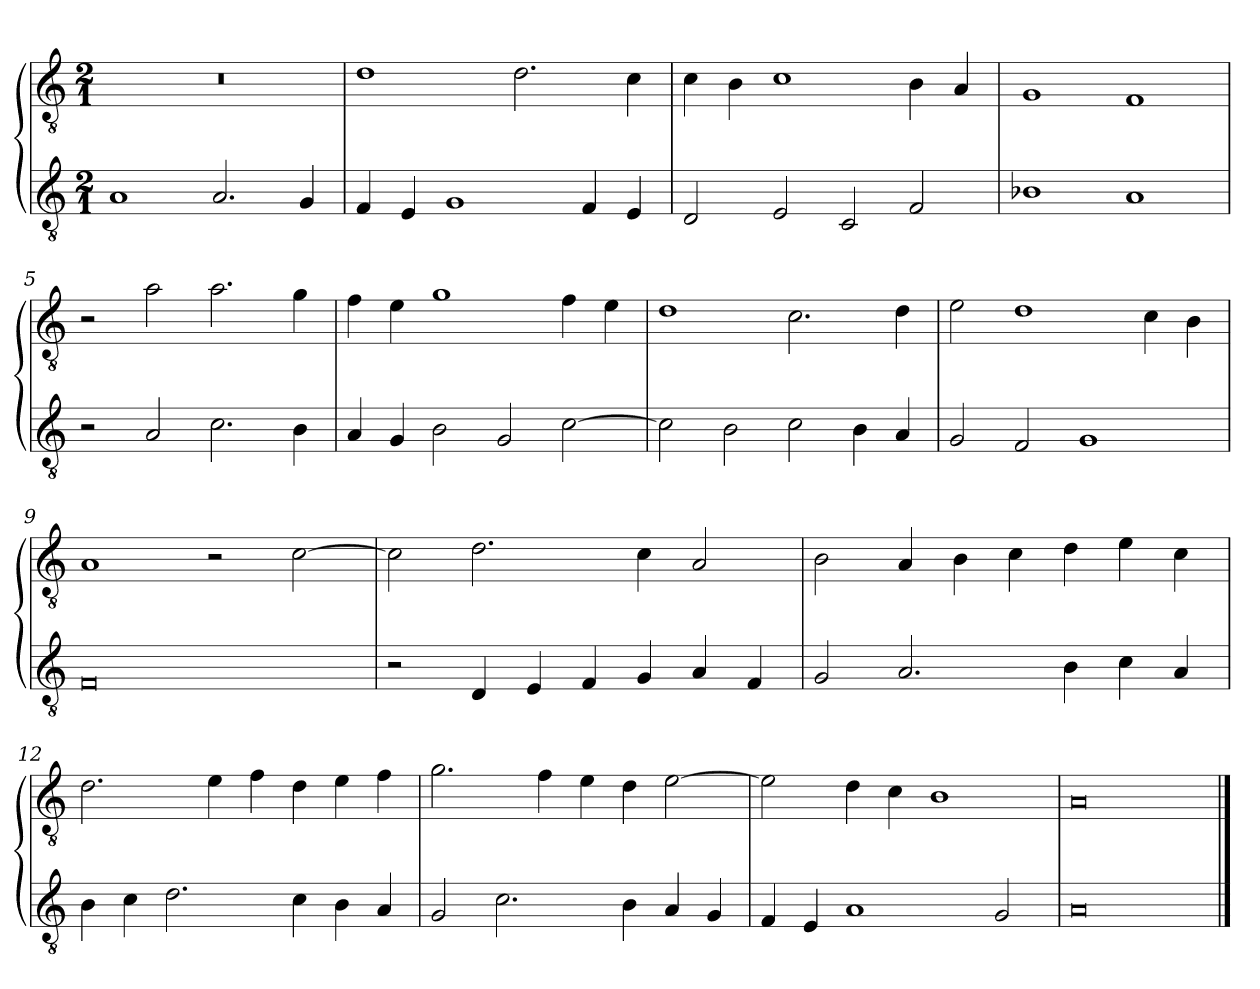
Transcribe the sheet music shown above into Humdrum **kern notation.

**kern	**kern
*part2	*part1
*staff2	*staff1
*clefGv2	*clefGv2
*k[]	*k[]
*M2/1	*M2/1
=1	=1
1A	0r
2.A	.
4G	.
=2	=2
4F	1d
4E	.
1G	.
.	2.d
4F	.
4E	4c
=3	=3
2D	4c
.	4B
2E	1c
2C	.
2F	4B
.	4A
=4	=4
1B-X	1G
1A	1F
=5	=5
2r	2r
2A	2a
2.c	2.a
4B	4g
=6	=6
4A	4f
4G	4e
2B	1g
2G	.
[2c	4f
.	4e
=7	=7
2c]	1d
2B	.
2c	2.c
4B	.
4A	4d
=8	=8
2G	2e
2F	1d
1G	.
.	4c
.	4B
=9	=9
0F	1A
.	2r
.	[2c
=10	=10
2r	2c]
4D	2.d
4E	.
4F	.
4G	4c
4A	2A
4F	.
=11	=11
2G	2B
2.A	4A
.	4B
.	4c
4B	4d
4c	4e
4A	4c
=12	=12
4B	2.d
4c	.
2.d	.
.	4e
.	4f
4c	4d
4B	4e
4A	4f
=13	=13
2G	2.g
2.c	.
.	4f
.	4e
4B	4d
4A	[2e
4G	.
=14	=14
4F	2e]
4E	.
1A	4d
.	4c
.	1B
2G	.
=15	=15
0A	0A
==	==
*-	*-
